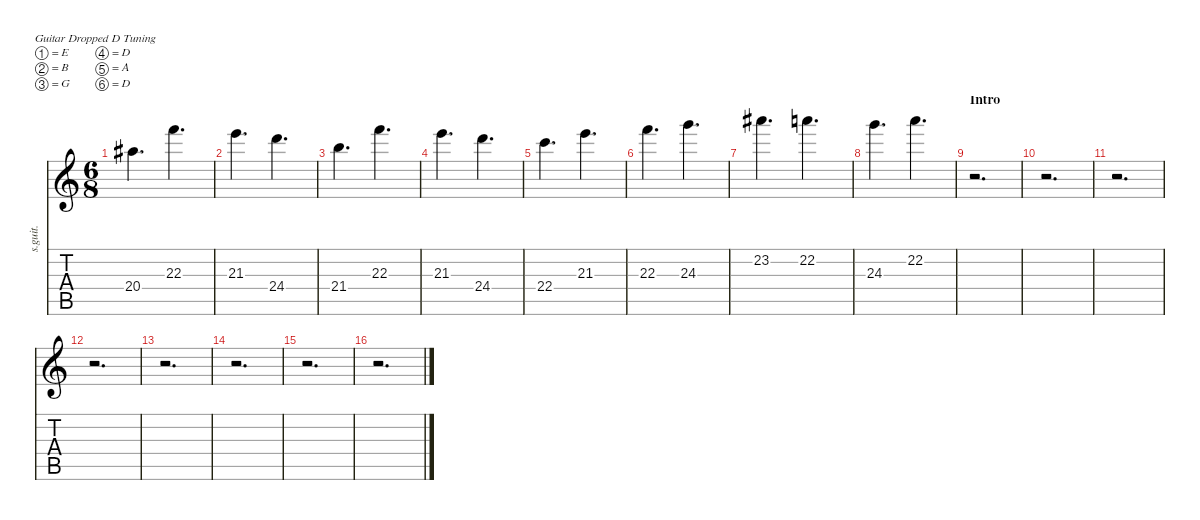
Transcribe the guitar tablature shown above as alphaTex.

\defaultSystemsLayout 4
\hideDynamics
\bracketExtendMode nobrackets
\track ("Vibraphone" "s.guit.") {instrument vibraphone}
\staff {score tabs}
\tuning (E4 B3 G3 D3 A2 D2)
\displaytranspose 12
\ts (6 8)
\tempo (130 hide)
\clef g2
\ks c
20.4{acc #}.4{d lyrics (0 "") lyrics (1 "") lyrics (2 "") lyrics (3 "") lyrics (4 "") dy f} 22.3.4{d lyrics (0 "") lyrics (1 "") lyrics (2 "") lyrics (3 "") lyrics (4 "")} |
21.3.4{d lyrics (0 "") lyrics (1 "") lyrics (2 "") lyrics (3 "") lyrics (4 "")} 24.4.4{d lyrics (0 "") lyrics (1 "") lyrics (2 "") lyrics (3 "") lyrics (4 "")} |
21.4.4{d lyrics (0 "") lyrics (1 "") lyrics (2 "") lyrics (3 "") lyrics (4 "")} 22.3.4{d lyrics (0 "") lyrics (1 "") lyrics (2 "") lyrics (3 "") lyrics (4 "")} |
21.3.4{d lyrics (0 "") lyrics (1 "") lyrics (2 "") lyrics (3 "") lyrics (4 "")} 24.4.4{d lyrics (0 "") lyrics (1 "") lyrics (2 "") lyrics (3 "") lyrics (4 "")} |
22.4.4{d lyrics (0 "") lyrics (1 "") lyrics (2 "") lyrics (3 "") lyrics (4 "")} 21.3.4{d lyrics (0 "") lyrics (1 "") lyrics (2 "") lyrics (3 "") lyrics (4 "")} |
22.3.4{d lyrics (0 "") lyrics (1 "") lyrics (2 "") lyrics (3 "") lyrics (4 "")} 24.3.4{d lyrics (0 "") lyrics (1 "") lyrics (2 "") lyrics (3 "") lyrics (4 "")} |
23.2{acc #}.4{d lyrics (0 "") lyrics (1 "") lyrics (2 "") lyrics (3 "") lyrics (4 "")} 22.2.4{d lyrics (0 "") lyrics (1 "") lyrics (2 "") lyrics (3 "") lyrics (4 "")} |
24.3.4{d lyrics (0 "") lyrics (1 "") lyrics (2 "") lyrics (3 "") lyrics (4 "")} 22.2.4{d lyrics (0 "") lyrics (1 "") lyrics (2 "") lyrics (3 "") lyrics (4 "")} |
\section ("" "Intro")
r.2{d} |
r.2{d} |
r.2{d} |
r.2{d} |
r.2{d} |
r.2{d} |
r.2{d} |
r.2{d}
